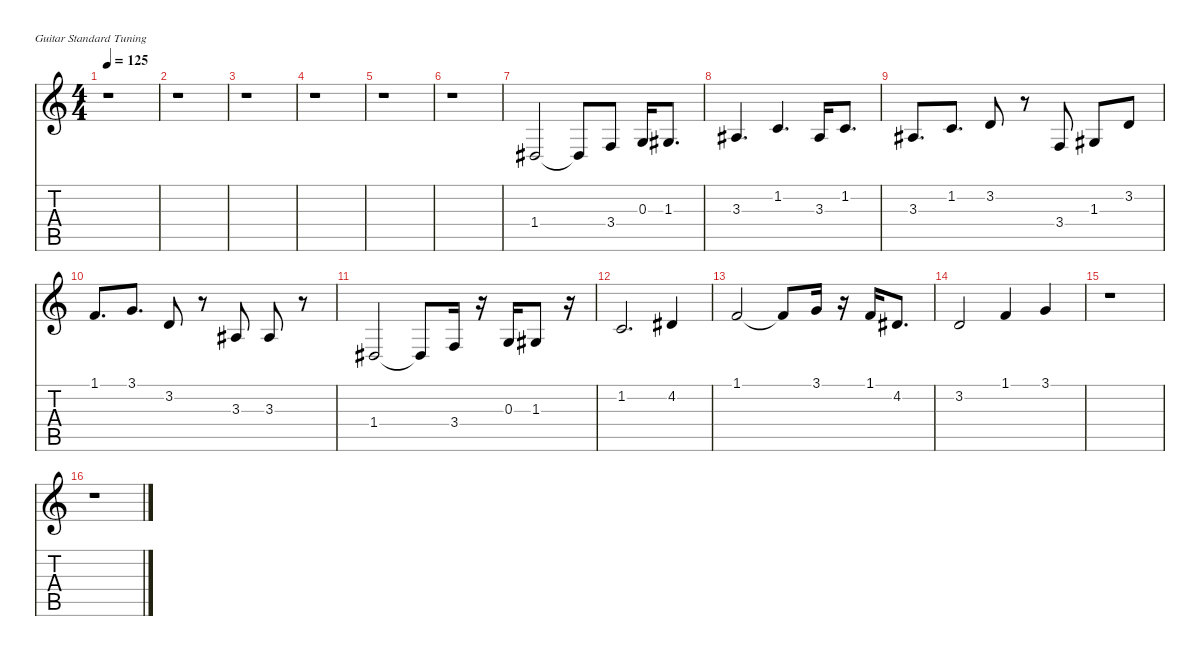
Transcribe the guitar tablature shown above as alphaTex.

\defaultSystemsLayout 4
\hideDynamics
\bracketExtendMode nobrackets
\singleTrackTrackNamePolicy hidden
\multiTrackTrackNamePolicy hidden
\firstSystemTrackNameMode fullname
\firstSystemTrackNameOrientation horizontal
\otherSystemsTrackNameOrientation horizontal
\track ("Efeito 2" "led.synth.") {instrument lead1square}
\staff {score tabs}
\tuning (E4 B3 G3 D3 A2 E2)
\ts (4 4)
\tempo 125
\clef g2
\ks c
r.1{dy f instrument lead1square beam Down} |
r.1{beam Down} |
r.1{beam Down} |
r.1{beam Down} |
r.1{beam Down} |
r.1{beam Down} |
1.4{acc #}.2{beam Up} 1.4{t acc #}.8{beam Up} 3.4.8{beam Up} 0.3.16{beam Up} 1.3{acc #}.8{d beam Up} |
3.3{acc #}.4{d beam Up} 1.2.4{d beam Up} 3.3{acc #}.16{beam Up} 1.2.8{d beam Up} |
3.3{acc #}.8{d beam Up} 1.2.8{d beam Up} 3.2.8{beam Up} r.8{beam Up} 3.4.8{beam Up} 1.3{acc #}.8{beam Up} 3.2.8{beam Up} |
1.1.8{d beam Up} 3.1.8{d beam Up} 3.2.8{beam Up} r.8{beam Up} 3.3{acc #}.8{beam Up} 3.3{acc #}.8{beam Up} r.8{beam Up} |
1.4{acc #}.2{beam Up} 1.4{t acc #}.8{beam Up} 3.4.16{beam Up} r.16{beam Up} 0.3.16{beam Up} 1.3{acc #}.8{beam Up} r.16{beam Up} |
1.2.2{d beam Up} 4.2{acc #}.4{beam Up} |
1.1.2{beam Up} 1.1{t}.8{beam Up} 3.1.16{beam Up} r.16{beam Up} 1.1.16{beam Up} 4.2{acc #}.8{d beam Up} |
3.2.2{beam Up} 1.1.4{beam Up} 3.1.4{beam Up} |
r.1{beam Down} |
r.1{beam Down}
